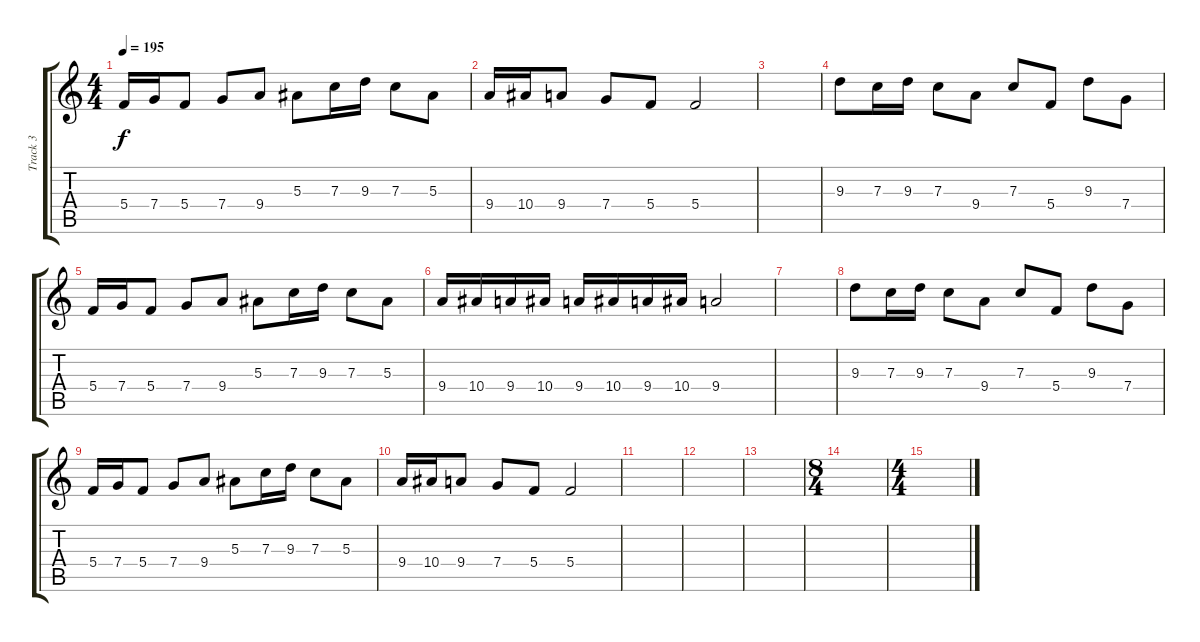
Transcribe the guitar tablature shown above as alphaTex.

\track ("Track 3" "Track 3") {instrument distortionguitar}
\staff {score tabs}
\tuning (D4 A3 F3 C3 G2 C2) {hide}
\ts (4 4)
\tempo 195
\clef g2
\ks c
5.4.16{dy f} 7.4.16 5.4.8 7.4.8 9.4.8 5.3.8 7.3.16 9.3.16 7.3.8 5.3.8 |
9.4.16 10.4.16 9.4.8 7.4.8 5.4.8 5.4.2 |
|
9.3.8 7.3.16 9.3.16 7.3.8 9.4.8 7.3.8 5.4.8 9.3.8 7.4.8 |
5.4.16 7.4.16 5.4.8 7.4.8 9.4.8 5.3.8 7.3.16 9.3.16 7.3.8 5.3.8 |
9.4.16 10.4.16 9.4.16 10.4.16 9.4.16 10.4.16 9.4.16 10.4.16 9.4.2 |
|
9.3.8 7.3.16 9.3.16 7.3.8 9.4.8 7.3.8 5.4.8 9.3.8 7.4.8 |
5.4.16 7.4.16 5.4.8 7.4.8 9.4.8 5.3.8 7.3.16 9.3.16 7.3.8 5.3.8 |
9.4.16 10.4.16 9.4.8 7.4.8 5.4.8 5.4.2 |
|
|
|
\ts (8 4)
|
\ts (4 4)
